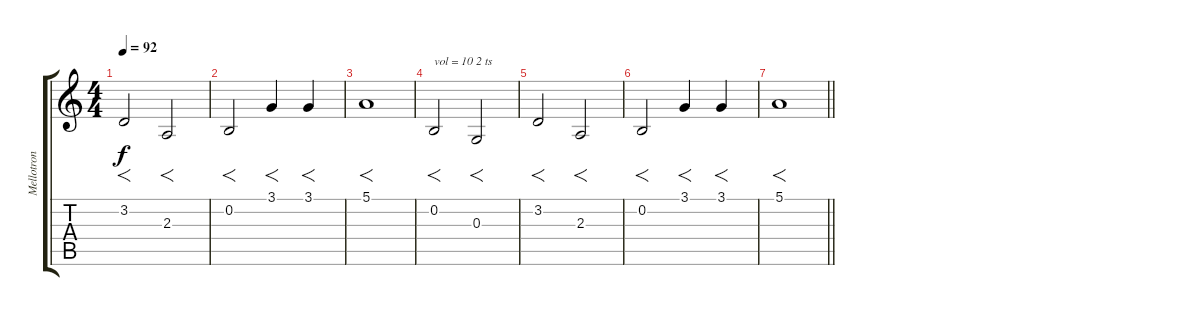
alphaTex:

\track ("Mellotron 2" "Mellotron ") {instrument violin}
\staff {score tabs}
\tuning (E4 B3 G3 D3 A2 E2) {hide}
\ts (4 4)
\tempo 92
\clef g2
\ks c
3.2.2{f dy f} 2.3.2{f} |
0.2.2{f} 3.1.4{f} 3.1.4{f} |
5.1.1{f} |
0.2.2{f txt "vol = 10 2 ts" volume 10} 0.3.2{f} |
3.2.2{f} 2.3.2{f} |
0.2.2{f} 3.1.4{f} 3.1.4{f} |
\barLineRight lightlight
5.1.1{f}
